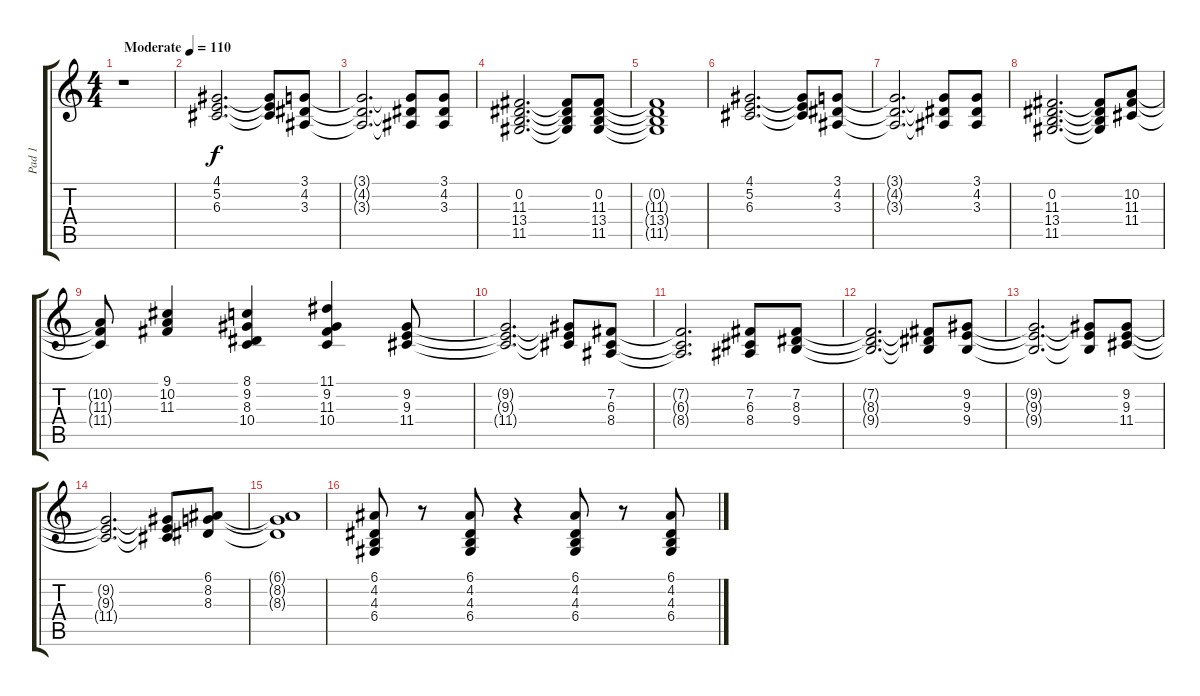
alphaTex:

\track ("Pad 1" "Pad 1") {instrument pad1newage}
\staff {score tabs}
\tuning (E4 B3 G3 D3 A2 E2) {hide}
\ts (4 4)
\tempo (110 "Moderate")
\clef g2
\ks c
r.1{dy f instrument pad1newage} |
(4.1 5.2 6.3).2{d volume 10 balance 12} (4.1{t} 5.2{t} 6.3{t}).8 (3.1 4.2 3.3).8 |
(3.1{t} 4.2{t} 3.3{t}).2{d} (3.1{t} 4.2{t} 3.3{t}).8 (3.1 4.2 3.3).8 |
(0.2 11.3 13.4 11.5).2{d} (0.2{t} 11.3{t} 13.4{t} 11.5{t}).8 (0.2 11.3 13.4 11.5).8 |
(0.2{t} 11.3{t} 13.4{t} 11.5{t}).1 |
(4.1 5.2 6.3).2{d} (4.1{t} 5.2{t} 6.3{t}).8 (3.1 4.2 3.3).8 |
(3.1{t} 4.2{t} 3.3{t}).2{d} (3.1{t} 4.2{t} 3.3{t}).8 (3.1 4.2 3.3).8 |
(0.2 11.3 13.4 11.5).2{d} (0.2{t} 11.3{t} 13.4{t} 11.5{t}).8 (10.2 11.3 11.4).8 |
(10.2{t} 11.3{t} 11.4{t}).8 (9.1 10.2 11.3).4 (8.1 9.2 8.3 10.4).4 (11.1 9.2 11.3 10.4).4 (9.2 9.3 11.4).8 |
(9.2{t} 9.3{t} 11.4{t}).2{d} (9.2{t} 9.3{t} 11.4{t}).8 (7.2 6.3 8.4).8 |
(7.2{t} 6.3{t} 8.4{t}).2{d} (7.2 6.3 8.4).8 (7.2 8.3 9.4).8 |
(7.2{t} 8.3{t} 9.4{t}).2{d} (7.2{t} 8.3{t} 9.4{t}).8 (9.2 9.3 9.4).8 |
(9.2{t} 9.3{t} 9.4{t}).2{d} (9.2{t} 9.3{t} 9.4{t}).8 (9.2 9.3 11.4).8 |
(9.2{t} 9.3{t} 11.4{t}).2{d} (9.2{t} 9.3{t} 11.4{t}).8 (6.1 8.2 8.3).8 |
(6.1{t} 8.2{t} 8.3{t}).1 |
(6.1 4.2 4.3 6.4).8 r.8 (6.1 4.2 4.3 6.4).8 r.4 (6.1 4.2 4.3 6.4).8 r.8 (6.1 4.2 4.3 6.4).8
